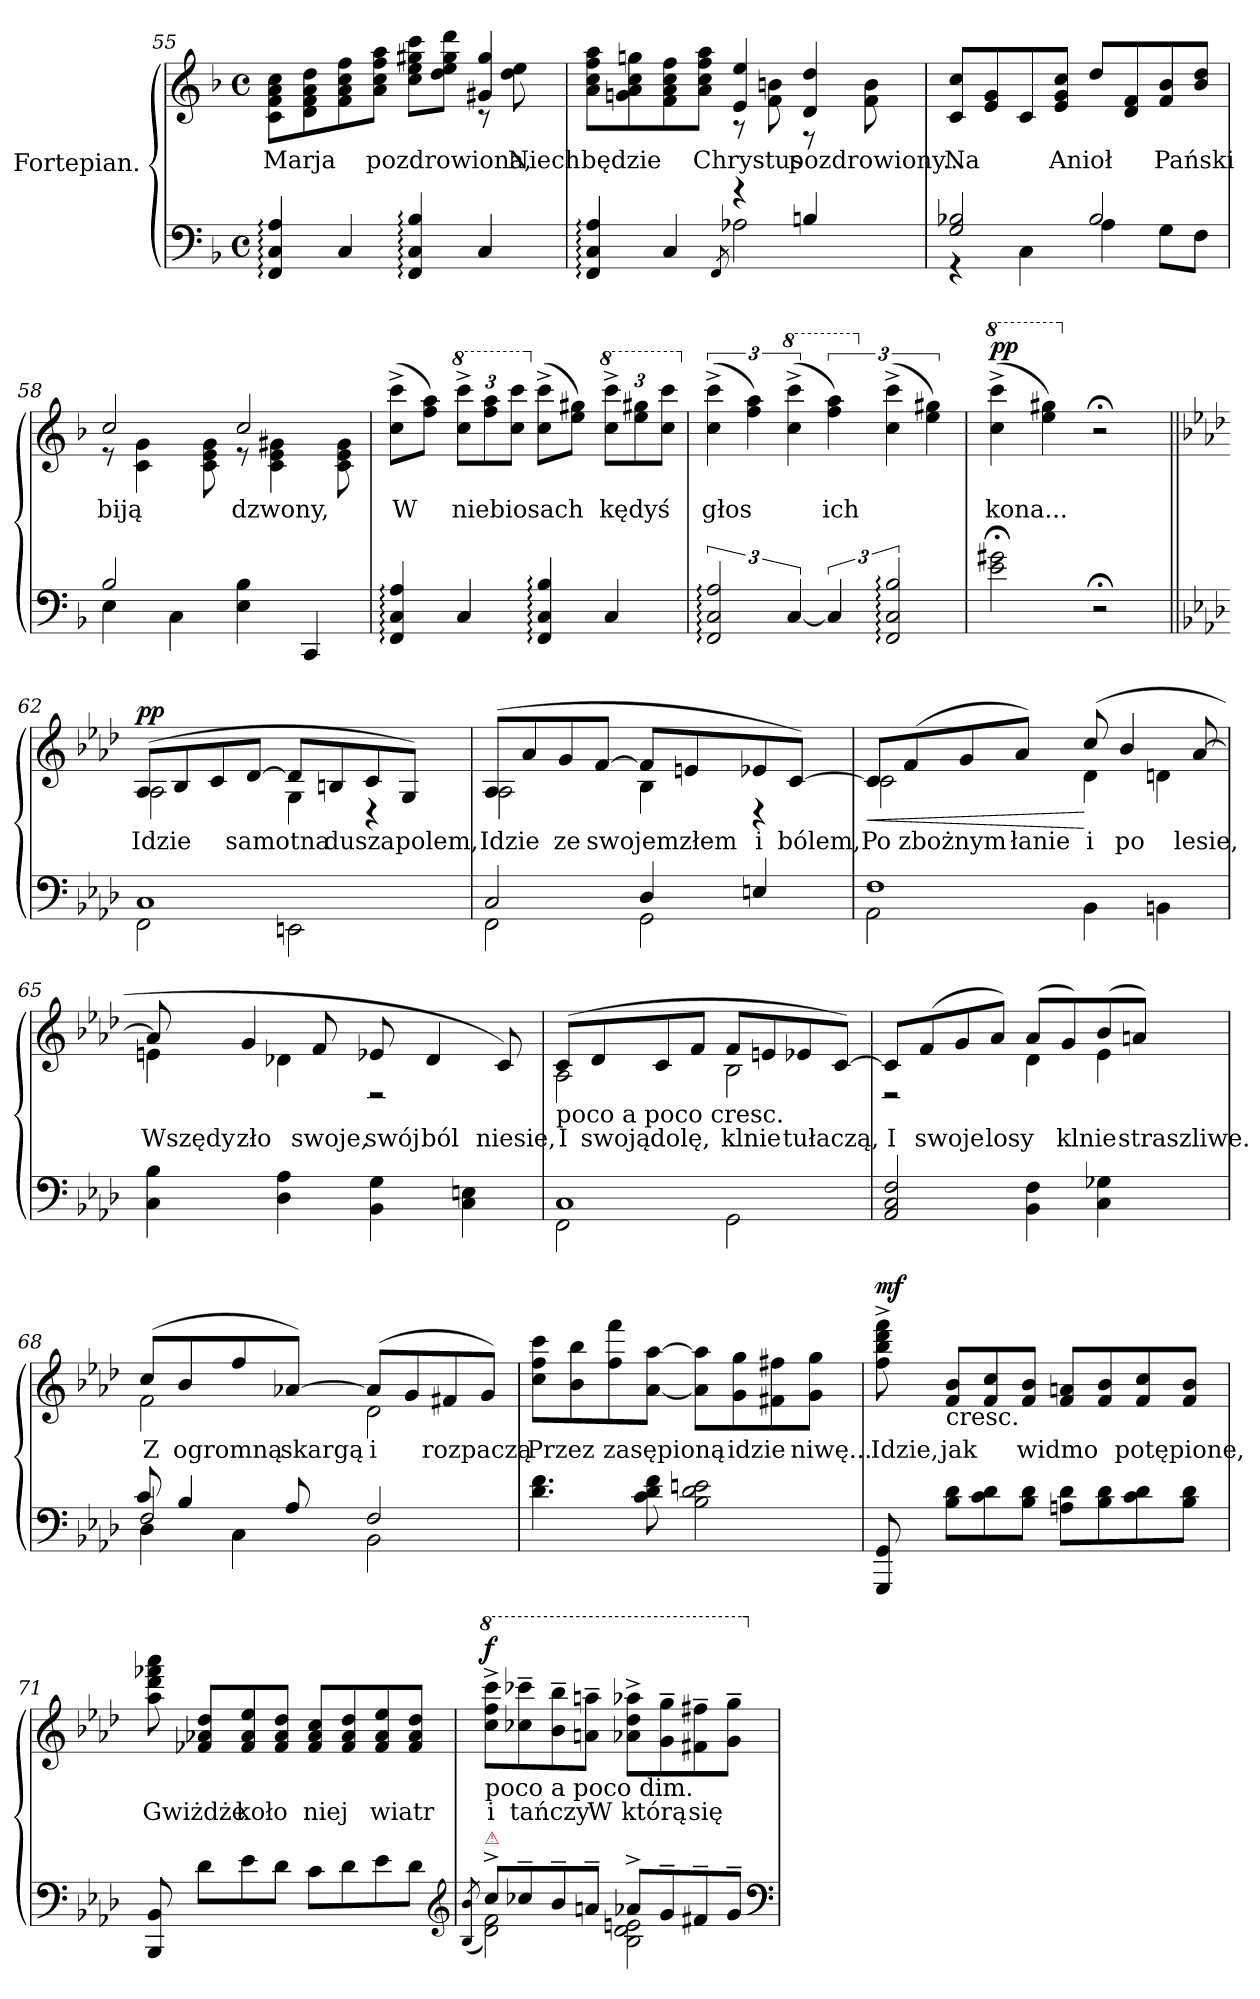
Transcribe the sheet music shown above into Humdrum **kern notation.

**kern	**kern	**text	**dynam
*part2	*part1	*part1	*part1
*staff2	*staff1	*staff1	*staff1
*I"Fortepian.	*I"Fortepian.	*	*
*clefF4	*clefG2	*	*
*k[b-]	*k[b-]	*	*
*M4/4	*M4/4	*	*
*met(c)	*met(c)	*	*
=55	=55	=55	=55
*	*^	*	*
4FF:/ 4C:/ 4A:/	8c\ 8f\ 8a\ 8cc\L	2.ryy	Marja	.
.	8d\ 8f\ 8a\ 8dd\	.	.	.
4C/	8f\ 8a\ 8cc\ 8ff\	.	.	.
.	8a\ 8cc\ 8ff\ 8aa\J	.	pozdrowiona,	.
4FF:/ 4C:/ 4B-:/	8cc\ 8ee\ 8gg#X\ 8ccc\L	.	.	.
.	8dd\ 8ee\ 8gg#\ 8ddd\J	.	.	.
4C/	8rc	4g#X/ 4gg#/	.	.
.	8dd\ 8ee\	.	Niech	.
=56	=56	=56	=56	=56
*^	*	*	*	*
4FF:/ 4C:/ 4A:/	2ryy	8a\ 8cc\ 8ff\ 8aa\L	2ryy	będzie	.
.	.	8gn\ 8a\ 8cc\ 8ggn\	.	.	.
4C/	.	8f\ 8a\ 8cc\ 8ff\	.	.	.
.	.	8a\ 8cc\ 8ff\ 8aa\J	.	Chrystus	.
.	8qFF/	.	.	.	.
4r	2A-X\	4e/ 4ee/	8r	.	.
.	.	.	8f\ 8bn\	.	.
4Bn/	.	4d/ 4dd/	8r	pozdrowiony...	.
.	.	.	8f\ 8b\	.	.
*	*	*v	*v	*	*
=57	=57	=57	=57	=57
2G/ 2B-X/	4r	8c/ 8cc/L	Na	.
.	.	8e/ 8g/	.	.
.	4C\	8c/	.	.
.	.	8e/ 8g/ 8cc/J	Anioł	.
2B-/	4A\	8dd/L	.	.
.	.	8d/ 8f/	.	.
.	8G\L	8f/ 8b-/	Pański	.
.	8F\J	8b-/ 8dd/J	.	.
=58	=58	=58	=58	=58
*	*	*^	*	*
2B-/	4E\	2cc/	8r	biją	.
.	.	.	4c\ 4g\	.	.
.	4C\	.	.	.	.
.	.	.	8c\ 8e\ 8g\	.	.
4E\ 4B-\	2ryy	2cc/	8r	dzwony,	.
.	.	.	4c\ 4e\ 4g#X\	.	.
4CC/	.	.	.	.	.
.	.	.	8c\ 8e\ 8g#\	.	.
*v	*v	*	*	*	*
=59	=59	=59	=59	=59
!	!LO:TX:b:t=poco a poco dim.	!	!	!
*	*v	*v	*	*
4FF:/ 4C:/ 4A:/	(8cc^\ 8ccc^\L	W	.
.	8ff\ 8aa\J)	.	.
*	*8va	*	*
4C/	12ccc^\ 12cccc^\L	niebiosach	.
.	12fff\ 12aaa\	.	.
.	12ccc\ 12cccc\J	.	.
*	*X8va	*	*
4FF:/ 4C:/ 4B-:/	(8cc^\ 8ccc^\L	.	.
.	8ee\ 8gg#X\J)	.	.
*	*8va	*	*
4C/	12ccc^\ 12cccc^\L	kędyś	.
.	12eee\ 12ggg#X\	.	.
.	12ccc\ 12cccc\J	.	.
=60	=60	=60	=60
*	*X8va	*	*
3FF:/ 3C:/ 3A:/	(6cc^\ 6ccc^\	głos	.
.	6ff\ 6aa\)	.	.
*	*8va	*	*
[6C/	(6ccc^\ 6cccc^\	.	.
6C/]	6fff\ 6aaa\)	ich	.
*	*X8va	*	*
3FF:/ 3C:/ 3B-:/	(6cc^\ 6ccc^\	.	.
.	6ee\ 6gg#X\)	.	.
=61	=61	=61	=61
*	*8va	*	*
!	!	!	!LO:DY:b
2e;<\ 2g#X;<\	(4ccc^\ 4cccc^\	kona...	pp
.	4eee\ 4ggg#X\)	.	.
*	*X8va	*	*
2r;<	2r;<	.	.
=62||	=62||	=62||	=62||
*k[b-e-a-d-]	*k[b-e-a-d-]	*	*
*^	*^	*	*
!	!	!	!	!	!LO:DY:b
1C	2FF\	(8A-/L	2A-\	Idzie	pp
.	.	8B-/	.	.	.
.	.	8c/	.	.	.
.	.	[8d-/J	.	samotna	.
.	2EEn\	8d-/L]	4G\	.	.
.	.	8Bn/	.	dusza	.
.	.	8c/	4r	.	.
.	.	8G/J)	.	polem,	.
=63	=63	=63	=63	=63	=63
2C/	2FF\	(8A-/L	2A-\	Idzie	.
.	.	8a-/	.	.	.
.	.	8g/	.	ze	.
.	.	[8f/J	.	swojem	.
4D-/	2GG\	8f/L]	4B-\	.	.
.	.	8en/	.	złem	.
4En/	.	8e-X/	4r	i	.
.	.	[8c/J)	.	bólem,	.
=64	=64	=64	=64	=64	=64
!	!	!	!	!	!LO:HP:b
1F	2AA-\	8c/L]	2c\	Po	<
.	.	(8f/	.	zbożnym	.
.	.	8g/	.	.	.
.	.	8a-/J)	.	łanie	.
.	4BB-\	(8cc/	4d-\	i	[
.	.	4b-/	.	po	.
.	4BBn\	.	4dn\	.	.
.	.	[8a-/	.	lesie,	.
*v	*v	*	*	*	*
=65	=65	=65	=65	=65
4C\ 4B-\	8a-/]	4en\	Wszędy	.
.	4g/	.	zło	.
4D-\ 4A-\	.	4d-X\	.	.
.	8f/	.	swoje,	.
4BB-\ 4G\	8e-X/	2r	swój	.
.	4d-/	.	ból	.
4C\ 4En\	.	.	.	.
.	8c/)	.	niesie,	.
=66	=66	=66	=66	=66
*^	*	*	*	*
!	!	!LO:TX:b:t=poco a poco cresc.	!	!	!
1C	2FF\	(8c/L	2A-\	I	.
.	.	8d-/	.	swoją	.
.	.	8c/	.	dolę,	.
.	.	8f/J	.	.	.
.	2GG\	8f/L	2B-\	klnie	.
.	.	8en/	.	.	.
.	.	8e-X/	.	tułaczą,	.
.	.	[8c/J)	.	.	.
*v	*v	*	*	*	*
=67	=67	=67	=67	=67
2AA-/ 2C/ 2F/	8c/L]	2r	I	.
.	(8f/	.	swoje	.
.	8g/	.	.	.
.	8a-/J)	.	losy	.
4BB-\ 4F\	(8a-/L	4d-\	.	.
.	8g/)	.	klnie	.
4C\ 4G-X\	(8b-/	4e-\	.	.
.	8an/J)	.	straszliwe.	.
=68	=68	=68	=68	=68
*^	*	*	*	*
*	*^	*	*	*	*
2F/	4D-\	8c/	(8cc/L	2f\	Z	.
.	.	4B-/	8b-/	.	ogromną	.
.	4C\	.	8ff/	.	.	.
.	.	8A-/	[8a-X/J)	.	skargą	.
2F/	2BB-\	2ryy	(8a-/L]	2d-\	i	.
.	.	.	8g/	.	.	.
.	.	.	8f#X/	.	rozpaczą	.
.	.	.	8g/J)	.	.	.
*v	*v	*v	*	*	*	*
*	*v	*v	*	*
=69	=69	=69	=69
4.d-\ 4.f\	8cc\ 8ff\ 8ccc\L	Przez	.
.	8b-\ 8bb-\	.	.
.	8ff\ 8fff\	zasępioną	.
8c\ 8d-\ 8f\	[8a-\ [8aa-\J	.	.
2B-\ 2d-\ 2en\	8a-]\ 8aa-]\L	.	.
.	8g\ 8gg\	idzie	.
.	8f#X\ 8ff#X\	.	.
.	8g\ 8gg\J	niwę...	.
=70	=70	=70	=70
!	!	!	!LO:DY:b
8GGG/ 8GG/	8ff^\ 8bb-^\ 8ddd-^\ 8fff^\	Idzie,	mf
!	!LO:TX:b:t=cresc.	!	!
8B-\ 8d-\L	8f/ 8b-/L	jak	.
8c\ 8d-\	8f/ 8cc/	.	.
8B-\ 8d-\J	8f/ 8b-/J	widmo	.
8An\ 8d-\L	8f/ 8an/L	.	.
8B-\ 8d-\	8f/ 8b-/	.	.
8c\ 8d-\	8f/ 8cc/	potępione,	.
8B-\ 8d-\J	8f/ 8b-/J	.	.
=71	=71	=71	=71
8BBB-/ 8BB-/	8aa-\ 8ddd-\ 8fff-X\ 8aaa-\	Gwiżdże	.
8d-\L	8f-X/ 8a-X/ 8dd-/L	.	.
8e-\	8f-/ 8a-/ 8ee-/	koło	.
8d-\J	8f-/ 8a-/ 8dd-/J	.	.
8c\L	8f-/ 8a-/ 8cc/L	niej	.
8d-\	8f-/ 8a-/ 8dd-/	.	.
8e-\	8f-/ 8a-/ 8ee-/	wiatr	.
8d-\J	8f-/ 8a-/ 8dd-/J	.	.
*clefG2	*	*	*
=72	=72	=72	=72
*^	*	*	*
.	(8qB-/ 8qb-/	.	.	.
*	*	*8va	*	*
!	!	!LO:TX:b:t=poco a poco dim.	!	!
!LO:TX:a:color=crimson:t=⚠	!	!	!	!
!	!	!	!	!LO:DY:b
8cc^/L	2d-\ 2f\)	8ccc^\ 8fff^\ 8cccc^\L	i	f
8cc-X~/	.	8ccc-X~\ 8cccc-X~\	tańczy	.
8b-~/	.	8bb-~\ 8bbb-~\	.	.
8an~/J	.	8aan~\ 8aaan~\J	W	.
8a-X^/L	2B-\ 2d-\ 2en\	8aa-X^\ 8ddd-^\ 8aaa-X^\L	którą	.
8g~/	.	8gg~\ 8ggg~\	.	.
8f#X~/	.	8ff#X~\ 8fff#X~\	się	.
8g~/J	.	8gg~\ 8ggg~\J	.	.
*v	*v	*	*	*
*clefF4	*	*	*
*	*X8va	*	*
=	=	=	=
*-	*-	*-	*-
